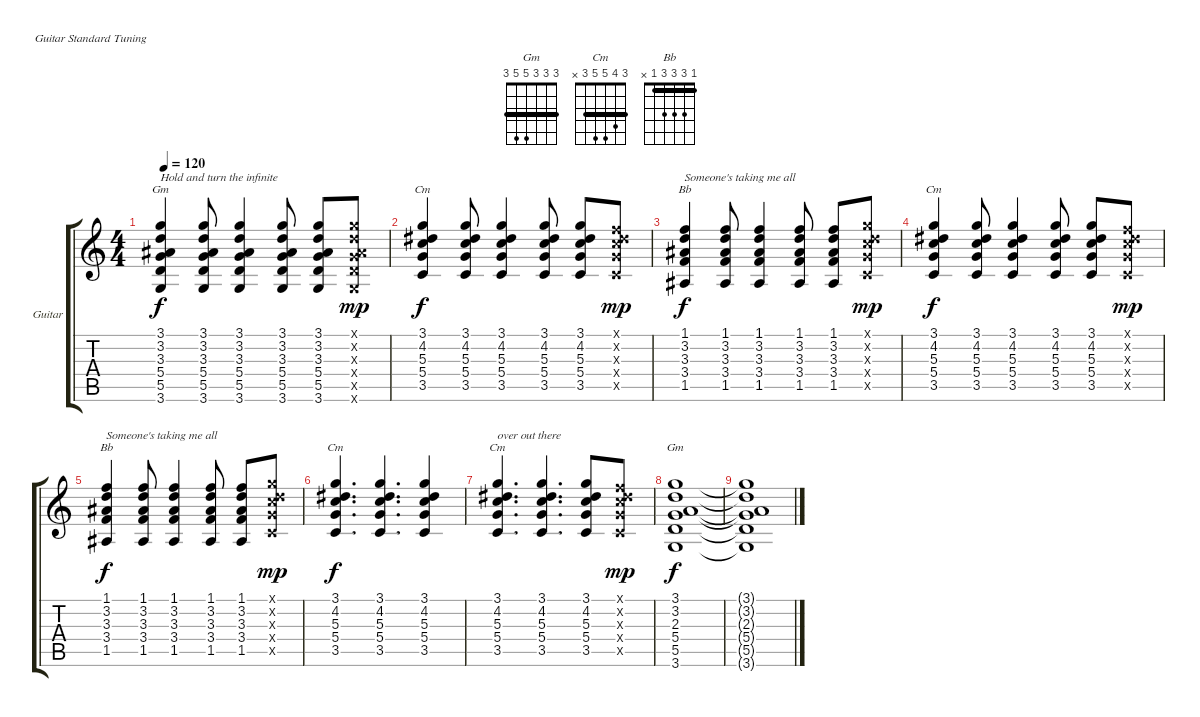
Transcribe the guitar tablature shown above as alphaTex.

\bracketExtendMode groupsimilarinstruments
\firstSystemTrackNameOrientation horizontal
\otherSystemsTrackNameOrientation horizontal
\track ("John Frusciante" "Guitar") {instrument electricguitarclean}
\staff {score tabs}
\tuning (E4 B3 G3 D3 A2 E2)
\chord ("Gm" 3 3 3 5 5 3) {showfingering false barre (3 3 3)}
\chord ("Cm" 3 4 5 5 3 x) {showfingering false barre 3}
\chord ("Bb" 1 3 3 3 1 x) {showfingering false barre 1}
\ts (4 4)
\tempo 120
\clef g2
\ks c
(3.1 3.2 3.3 5.4 5.5 3.6).4{ch "Gm" txt "Hold and turn the infinite " dy f} (3.1 3.2 3.3 5.4 5.5 3.6).8 (3.1 3.2 3.3 5.4 5.5 3.6).4 (3.1 3.2 3.3 5.4 5.5 3.6).8 (3.1 3.2 3.3 5.4 5.5 3.6).8 (3.1{x} 3.2{x} 3.3{x} 5.4{x} 5.5{x} 3.6{x}).8{dy mp} |
(3.1 4.2 5.3 5.4 3.5).4{ch "Cm" dy f} (3.1 4.2 5.3 5.4 3.5).8 (3.1 4.2 5.3 5.4 3.5).4 (3.1 4.2 5.3 5.4 3.5).8 (3.1 4.2 5.3 5.4 3.5).8 (1.1{x} 4.2{x} 5.3{x} 5.4{x} 3.5{x}).8{dy mp} |
(1.1 3.2 3.3 3.4 1.5).4{ch "Bb" txt "Someone's taking me all " dy f} (1.1 3.2 3.3 3.4 1.5).8 (1.1 3.2 3.3 3.4 1.5).4 (1.1 3.2 3.3 3.4 1.5).8 (1.1 3.2 3.3 3.4 1.5).8 (3.1{x} 3.2{x} 5.3{x} 5.4{x} 3.5{x}).8{dy mp} |
(3.1 4.2 5.3 5.4 3.5).4{ch "Cm" dy f} (3.1 4.2 5.3 5.4 3.5).8 (3.1 4.2 5.3 5.4 3.5).4 (3.1 4.2 5.3 5.4 3.5).8 (3.1 4.2 5.3 5.4 3.5).8 (1.1{x} 4.2{x} 5.3{x} 5.4{x} 3.5{x}).8{dy mp} |
(1.1 3.2 3.3 3.4 1.5).4{ch "Bb" txt "Someone's taking me all " dy f} (1.1 3.2 3.3 3.4 1.5).8 (1.1 3.2 3.3 3.4 1.5).4 (1.1 3.2 3.3 3.4 1.5).8 (1.1 3.2 3.3 3.4 1.5).8 (3.1{x} 3.2{x} 5.3{x} 5.4{x} 3.5{x}).8{dy mp} |
(3.1 4.2 5.3 5.4 3.5).4{d ch "Cm" dy f} (3.1 4.2 5.3 5.4 3.5).4{d} (3.1 4.2 5.3 5.4 3.5).4 |
(3.1 4.2 5.3 5.4 3.5).4{d ch "Cm" txt "over out there "} (3.1 4.2 5.3 5.4 3.5).4{d} (3.1 4.2 5.3 5.4 3.5).8 (1.1{x} 4.2{x} 5.3{x} 5.4{x} 3.5{x}).8{dy mp} |
(3.1 3.2 2.3 5.4 5.5 3.6).1{ch "Gm" dy f} |
(3.1{t} 3.2{t} 2.3{t} 5.4{t} 5.5{t} 3.6{t}).1
